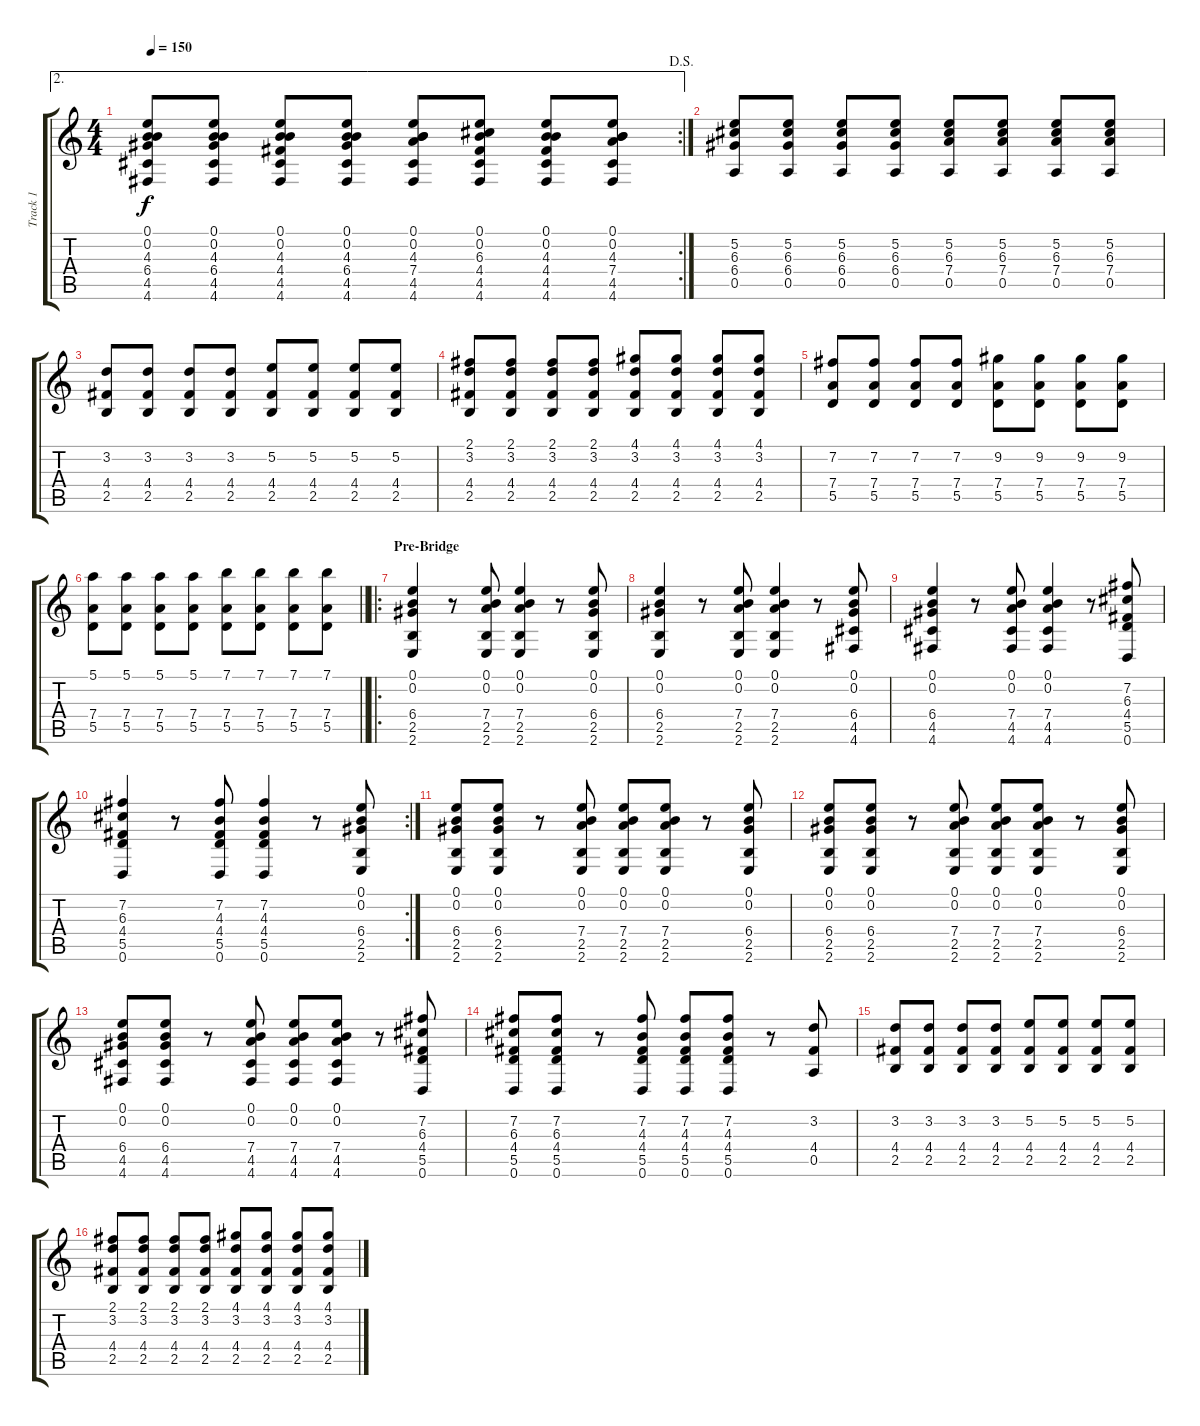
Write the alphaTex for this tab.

\track ("Track 1" "Track 1") {instrument electricguitarclean}
\staff {score tabs}
\tuning (E4 B3 G3 D3 A2 D2) {hide}
\ae 2
\rc 2
\ts (4 4)
\jump dalsegno
\tempo 150
\clef g2
\ks c
(0.1 0.2 4.3 6.4 4.5 4.6).8{dy f} (0.1 0.2 4.3 6.4 4.5 4.6).8 (0.1 0.2 4.3 4.4 4.5 4.6).8 (0.1 0.2 4.3 6.4 4.5 4.6).8 (0.1 0.2 4.3 7.4 4.5 4.6).8 (0.1 0.2 6.3 4.4 4.5 4.6).8 (0.1 0.2 4.3 4.4 4.5 4.6).8 (0.1 0.2 4.3 7.4 4.5 4.6).8 |
(5.2 6.3 6.4 0.5).8 (5.2 6.3 6.4 0.5).8 (5.2 6.3 6.4 0.5).8 (5.2 6.3 6.4 0.5).8 (5.2 6.3 7.4 0.5).8 (5.2 6.3 7.4 0.5).8 (5.2 6.3 7.4 0.5).8 (5.2 6.3 7.4 0.5).8 |
(3.2 4.4 2.5).8 (3.2 4.4 2.5).8 (3.2 4.4 2.5).8 (3.2 4.4 2.5).8 (5.2 4.4 2.5).8 (5.2 4.4 2.5).8 (5.2 4.4 2.5).8 (5.2 4.4 2.5).8 |
(2.1 3.2 4.4 2.5).8 (2.1 3.2 4.4 2.5).8 (2.1 3.2 4.4 2.5).8 (2.1 3.2 4.4 2.5).8 (4.1 3.2 4.4 2.5).8 (4.1 3.2 4.4 2.5).8 (4.1 3.2 4.4 2.5).8 (4.1 3.2 4.4 2.5).8 |
(7.2 7.4 5.5).8 (7.2 7.4 5.5).8 (7.2 7.4 5.5).8 (7.2 7.4 5.5).8 (9.2 7.4 5.5).8 (9.2 7.4 5.5).8 (9.2 7.4 5.5).8 (9.2 7.4 5.5).8 |
\barLineRight lightlight
(5.1 7.4 5.5).8 (5.1 7.4 5.5).8 (5.1 7.4 5.5).8 (5.1 7.4 5.5).8 (7.1 7.4 5.5).8 (7.1 7.4 5.5).8 (7.1 7.4 5.5).8 (7.1 7.4 5.5).8 |
\ro
\section ("" "Pre-Bridge")
(0.1 0.2 6.4 2.5 2.6).4 r.8 (0.1 0.2 7.4 2.5 2.6).8 (0.1 0.2 7.4 2.5 2.6).4 r.8 (0.1 0.2 6.4 2.5 2.6).8 |
(0.1 0.2 6.4 2.5 2.6).4 r.8 (0.1 0.2 7.4 2.5 2.6).8 (0.1 0.2 7.4 2.5 2.6).4 r.8 (0.1 0.2 6.4 4.5 4.6).8 |
(0.1 0.2 6.4 4.5 4.6).4 r.8 (0.1 0.2 7.4 4.5 4.6).8 (0.1 0.2 7.4 4.5 4.6).4 r.8 (7.2 6.3 4.4 5.5 0.6).8 |
\rc 2
(7.2 6.3 4.4 5.5 0.6).4 r.8 (7.2 4.3 4.4 5.5 0.6).8 (7.2 4.3 4.4 5.5 0.6).4 r.8 (0.1 0.2 6.4 2.5 2.6).8 |
(0.1 0.2 6.4 2.5 2.6).8 (0.1 0.2 6.4 2.5 2.6).8 r.8 (0.1 0.2 7.4 2.5 2.6).8 (0.1 0.2 7.4 2.5 2.6).8 (0.1 0.2 7.4 2.5 2.6).8 r.8 (0.1 0.2 6.4 2.5 2.6).8 |
(0.1 0.2 6.4 2.5 2.6).8 (0.1 0.2 6.4 2.5 2.6).8 r.8 (0.1 0.2 7.4 2.5 2.6).8 (0.1 0.2 7.4 2.5 2.6).8 (0.1 0.2 7.4 2.5 2.6).8 r.8 (0.1 0.2 6.4 2.5 2.6).8 |
(0.1 0.2 6.4 4.5 4.6).8 (0.1 0.2 6.4 4.5 4.6).8 r.8 (0.1 0.2 7.4 4.5 4.6).8 (0.1 0.2 7.4 4.5 4.6).8 (0.1 0.2 7.4 4.5 4.6).8 r.8 (7.2 6.3 4.4 5.5 0.6).8 |
(7.2 6.3 4.4 5.5 0.6).8 (7.2 6.3 4.4 5.5 0.6).8 r.8 (7.2 4.3 4.4 5.5 0.6).8 (7.2 4.3 4.4 5.5 0.6).8 (7.2 4.3 4.4 5.5 0.6).8 r.8 (3.2 4.4 0.5).8 |
(3.2 4.4 2.5).8 (3.2 4.4 2.5).8 (3.2 4.4 2.5).8 (3.2 4.4 2.5).8 (5.2 4.4 2.5).8 (5.2 4.4 2.5).8 (5.2 4.4 2.5).8 (5.2 4.4 2.5).8 |
(2.1 3.2 4.4 2.5).8 (2.1 3.2 4.4 2.5).8 (2.1 3.2 4.4 2.5).8 (2.1 3.2 4.4 2.5).8 (4.1 3.2 4.4 2.5).8 (4.1 3.2 4.4 2.5).8 (4.1 3.2 4.4 2.5).8 (4.1 3.2 4.4 2.5).8
